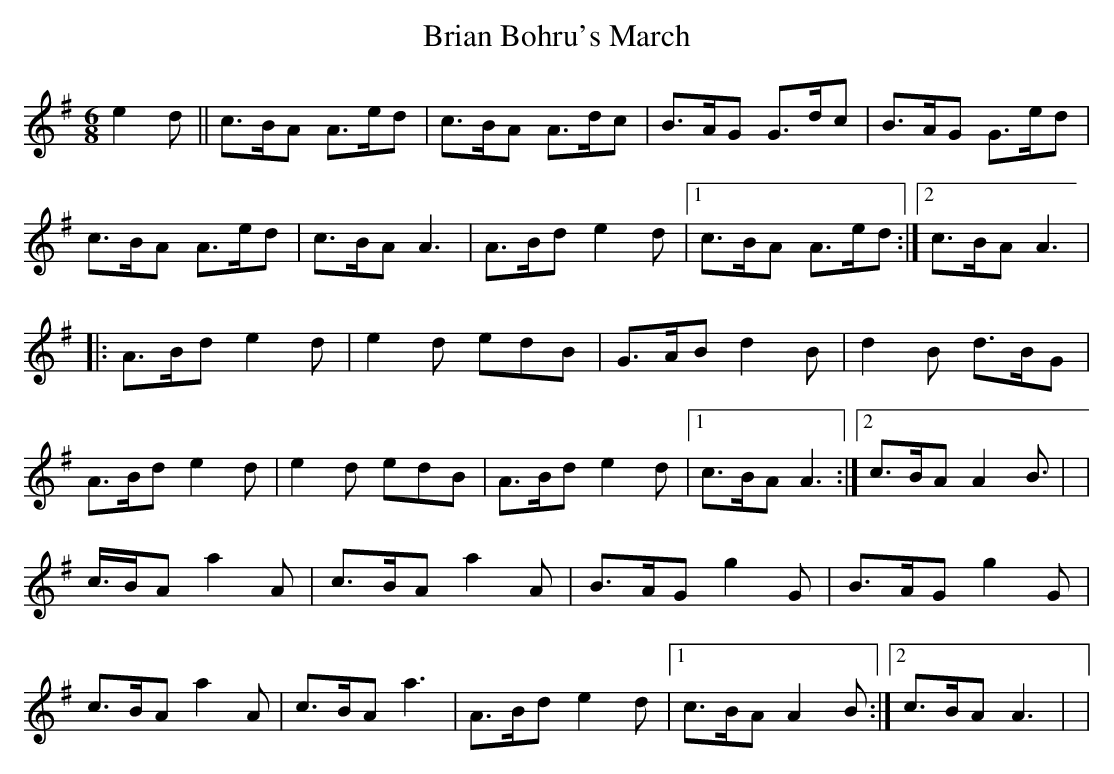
X:1
T:Brian Bohru's March
M:6/8
K:ADor
e2 d || c>BA A>ed|c>BA A>dc|B>AG G>dc|B>AG G>ed|
c>BA A>ed|c>BA A3|A>Bd e2 d|1 c>BA A>ed :|2 c>BA A3 |
|:A>Bd e2 d|e2 d edB|G>AB d2 B| d2 B d>BG|
A>Bd e2 d|e2 d edB|A>Bd e2 d|1 c>BA A3 :|2 c>BA A2 B |>|
c>BA a2 A|c>BA a2 A|B>AG g2 G|B>AG g2 G|
c>BA a2 A|c>BA a3|A>Bd e2 d|1 c>BA A2 B :|2 c>BA A3 |>|
